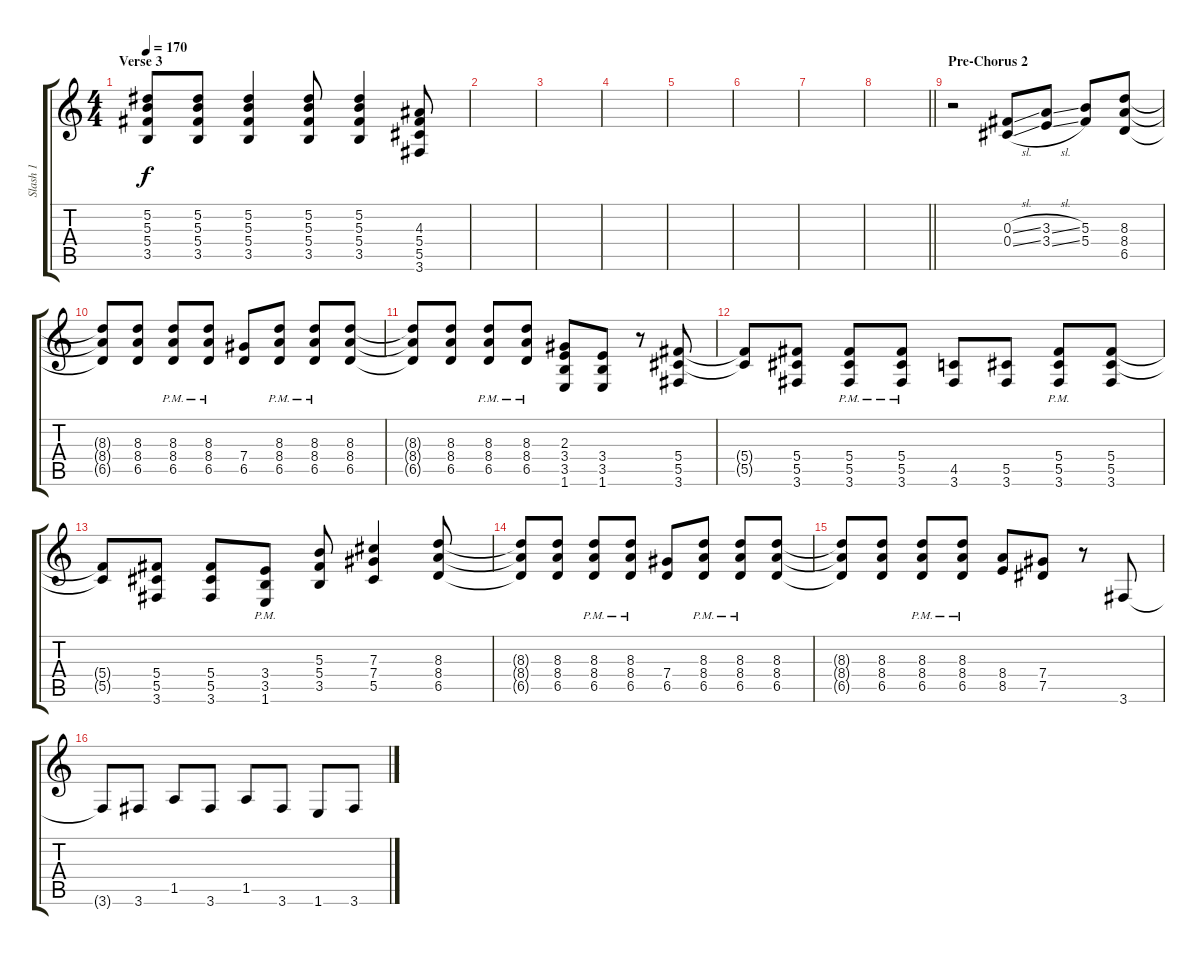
\track ("Slash 1" "Slash 1") {instrument distortionguitar}
\staff {score tabs}
\tuning (Eb4 Bb3 Gb3 Db3 Ab2 Eb2) {hide}
\ts (4 4)
\section ("" "Verse 3")
\tempo 170
\clef g2
\ks c
(5.2{t} 5.3{t} 5.4{t} 3.5{t}).8{dy f} (5.2 5.3 5.4 3.5).8 (5.2 5.3 5.4 3.5).4 (5.2 5.3 5.4 3.5).8 (5.2 5.3 5.4 3.5).4 (4.3 5.4 5.5 3.6).8 |
|
|
|
|
|
|
\barLineRight lightlight
|
\section ("" "Pre-Chorus 2")
r.2 (0.3{sl} 0.4{sl}).8 (3.3{sl} 3.4{sl}).8 (5.3 5.4).8 (8.3 8.4 6.5).8 |
(8.3{t} 8.4{t} 6.5{t}).8 (8.3 8.4 6.5).8 (8.3{pm} 8.4{pm} 6.5{pm}).8 (8.3{pm} 8.4{pm} 6.5{pm}).8 (7.4 6.5).8 (8.3{pm} 8.4{pm} 6.5{pm}).8 (8.3{pm} 8.4{pm} 6.5{pm}).8 (8.3 8.4 6.5).8 |
(8.3{t} 8.4{t} 6.5{t}).8 (8.3 8.4 6.5).8 (8.3{pm} 8.4{pm} 6.5{pm}).8 (8.3{pm} 8.4{pm} 6.5{pm}).8 (2.3 3.4 3.5 1.6).8 (3.4 3.5 1.6).8 r.8 (5.4 5.5 3.6).8 |
(5.4{t} 5.5{t}).8 (5.4 5.5 3.6).8 (5.4{pm} 5.5{pm} 3.6{pm}).8 (5.4{pm} 5.5{pm} 3.6{pm}).8 (4.5 3.6).8 (5.5 3.6).8 (5.4{pm} 5.5{pm} 3.6{pm}).8 (5.4 5.5 3.6).8 |
(5.4{t} 5.5{t}).8 (5.4 5.5 3.6).8 (5.4 5.5 3.6).8 (3.4{pm} 3.5{pm} 1.6{pm}).8 (5.3 5.4 3.5).8 (7.3 7.4 5.5).4 (8.3 8.4 6.5).8 |
(8.3{t} 8.4{t} 6.5{t}).8 (8.3 8.4 6.5).8 (8.3{pm} 8.4{pm} 6.5{pm}).8 (8.3{pm} 8.4{pm} 6.5{pm}).8 (7.4 6.5).8 (8.3{pm} 8.4{pm} 6.5{pm}).8 (8.3{pm} 8.4{pm} 6.5{pm}).8 (8.3 8.4 6.5).8 |
(8.3{t} 8.4{t} 6.5{t}).8 (8.3 8.4 6.5).8 (8.3{pm} 8.4{pm} 6.5{pm}).8 (8.3{pm} 8.4{pm} 6.5{pm}).8 (8.4 8.5).8 (7.4 7.5).8 r.8 3.6.8 |
3.6{t}.8 3.6.8 1.5.8 3.6.8 1.5.8 3.6.8 1.6.8 3.6.8
